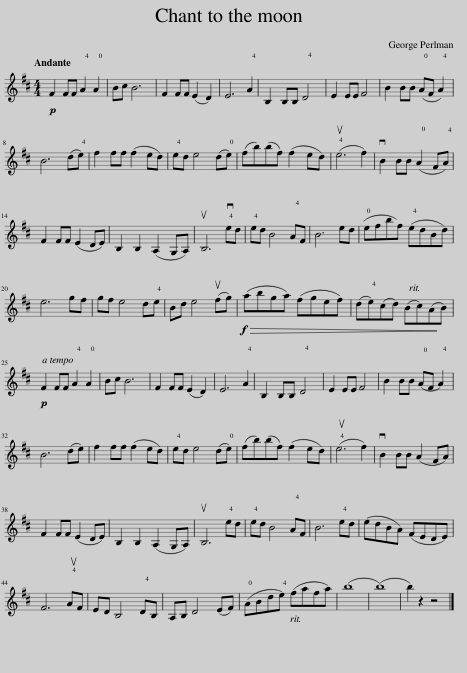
X:1
L:1/8
Q:1/4=80
M:4/4
I:linebreak $
K:D
V:1 treble
V:1
!p! F2 FF !4!A2 !0!A2 | Bc B6 | F2 FF (E2 D2) | E6 !4!A2 | B,2 B,B, !4!D4 | %5
 E2 EE F4 | B2 BB (!0!AF !4!A2) |$ B6 (d!4!e) | f2 ff (f2 ed) | !4!ed e4 (d!0!e) | %10
 (fb)(bf) (f2 ed) | (u!4!e6 f2) | vB2 BB (!0!A2 F!4!A) |$ F2 FF (E2 DE) | B,2 B,2 (A,2 G,A,) | %15
 uB,6 v!4!ed | !4!ed B4 !4!AF | B6 ed | (!0!efbf) (!4!edBd) |$ e6 gf | %20
 gf e4 d!4!e | Bd e4 (ufg) |!f!!>(! (abga) (fgef) | (d!4!e)(cd)[Q:1/4=80] (Bc)(A!>)!B) |$[Q:1/4=80]!p! F2 FF !4!A2 !0!A2 | %25
 Bc B6 | F2 FF (E2 D2) | E6 !4!A2 | B,2 B,B, !4!D4 | E2 EE F4 | %30
 B2 BB (!0!AF !4!A2) |$ B6 (de) | f2 ff (f2 ed) | !4!ed e4 (d!0!e) | (fb)(bf) (f2 ed) | %35
 (u!4!e6 f2) | vB2 BB (A2 FA) |$ F2 FF (E2 DE) | B,2 B,2 (A,2 G,A,) | uB,6 !4!ed | %40
 !4!ed B4 !4!AF | B6 !4!ed | (edBA) (FEDE) |$ F6 u!4!AF | ED B,4 !4!DB, | %45
 A,B, D4 (EF) | (!0!ABd!4!e)[Q:1/4=80] (fafa) | (b8 | (b8) | b2) z2 z4 |] %50
